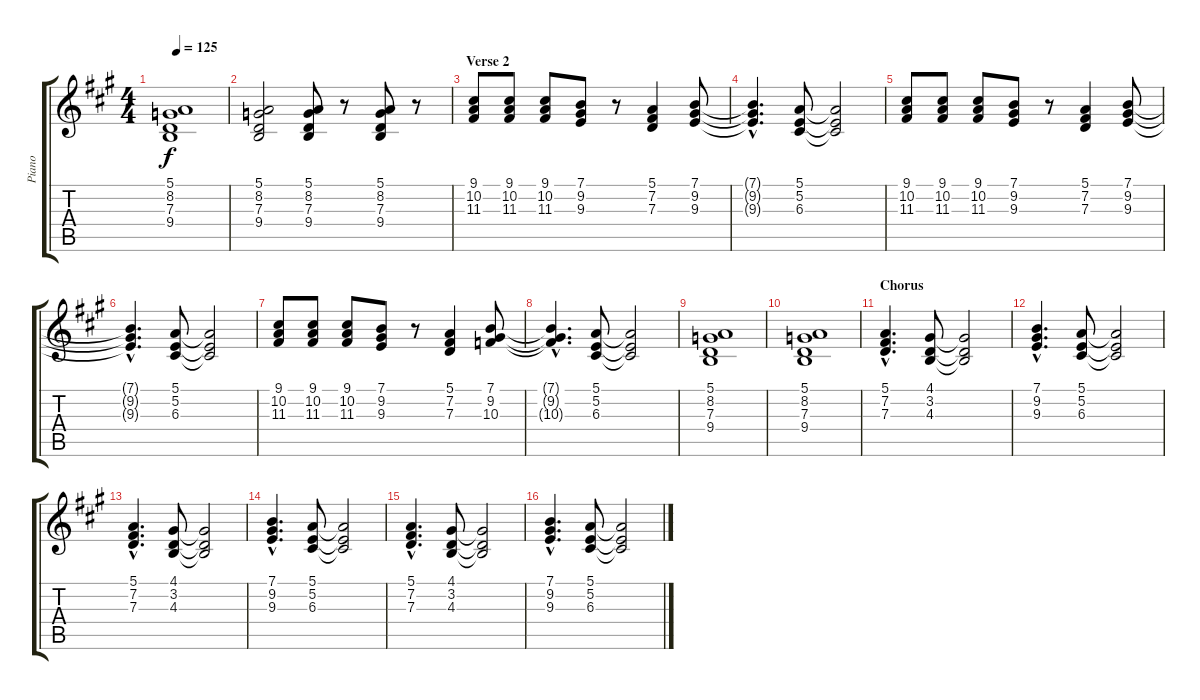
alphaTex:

\track ("Piano" "Piano") {instrument electricpiano1}
\staff {score tabs}
\tuning (E4 B3 G3 D3 A2 E2) {hide}
\ts (4 4)
\tempo 125
\clef g2
\ks a
(5.1 8.2 7.3 9.4).1{dy f} |
(5.1 8.2 7.3 9.4).2 (5.1 8.2 7.3 9.4).8 r.8 (5.1 8.2 7.3 9.4).8 r.8 |
\section ("" "Verse 2")
(9.1 10.2 11.3).8 (9.1 10.2 11.3).8 (9.1 10.2 11.3).8 (7.1 9.2 9.3).8 r.8 (5.1 7.2 7.3).4 (7.1 9.2 9.3).8 |
(7.1{hac t} 9.2{hac t} 9.3{hac t}).4{d} (5.1 5.2 6.3).8 (5.1{t} 5.2{t} 6.3{t}).2 |
(9.1 10.2 11.3).8 (9.1 10.2 11.3).8 (9.1 10.2 11.3).8 (7.1 9.2 9.3).8 r.8 (5.1 7.2 7.3).4 (7.1 9.2 9.3).8 |
(7.1{hac t} 9.2{hac t} 9.3{hac t}).4{d} (5.1 5.2 6.3).8 (5.1{t} 5.2{t} 6.3{t}).2 |
(9.1 10.2 11.3).8 (9.1 10.2 11.3).8 (9.1 10.2 11.3).8 (7.1 9.2 9.3).8 r.8 (5.1 7.2 7.3).4 (7.1 9.2 10.3).8 |
(7.1{hac t} 9.2{hac t} 10.3{hac t}).4{d} (5.1 5.2 6.3).8 (5.1{t} 5.2{t} 6.3{t}).2 |
(5.1 8.2 7.3 9.4).1 |
(5.1 8.2 7.3 9.4).1 |
\section ("" "Chorus")
(5.1{hac} 7.2{hac} 7.3{hac}).4{d} (4.1 3.2 4.3).8 (4.1{t} 3.2{t} 4.3{t}).2 |
(7.1{hac} 9.2{hac} 9.3{hac}).4{d} (5.1 5.2 6.3).8 (5.1{t} 5.2{t} 6.3{t}).2 |
(5.1{hac} 7.2{hac} 7.3{hac}).4{d} (4.1 3.2 4.3).8 (4.1{t} 3.2{t} 4.3{t}).2 |
(7.1{hac} 9.2{hac} 9.3{hac}).4{d} (5.1 5.2 6.3).8 (5.1{t} 5.2{t} 6.3{t}).2 |
(5.1{hac} 7.2{hac} 7.3{hac}).4{d} (4.1 3.2 4.3).8 (4.1{t} 3.2{t} 4.3{t}).2 |
(7.1{hac} 9.2{hac} 9.3{hac}).4{d} (5.1 5.2 6.3).8 (5.1{t} 5.2{t} 6.3{t}).2
